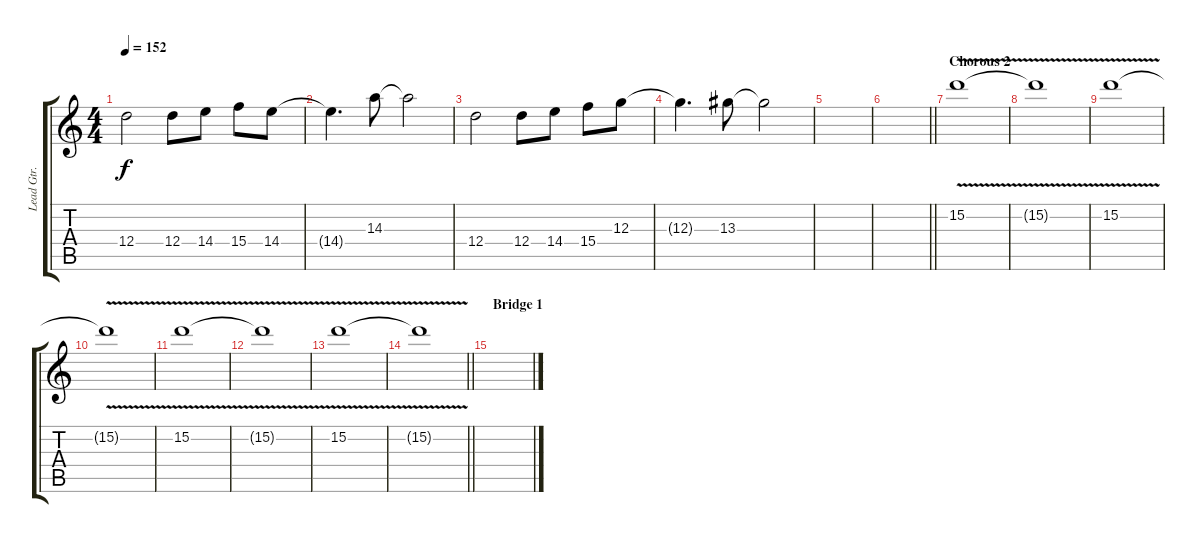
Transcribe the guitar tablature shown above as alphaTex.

\track ("Lead Gtr." "Lead Gtr.") {instrument distortionguitar}
\staff {score tabs}
\tuning (E4 B3 G3 D3 A2 D2) {hide}
\ts (4 4)
\tempo 152
\clef g2
\ks c
12.4.2{dy f} 12.4.8 14.4.8 15.4.8 14.4.8 |
14.4{t}.4{d} 14.3.8 14.3{t}.2 |
12.4.2 12.4.8 14.4.8 15.4.8 12.3.8 |
12.3{t}.4{d} 13.3.8 13.3{t}.2 |
|
\barLineRight lightlight
|
\section ("" "Chorous 2")
15.2{v}.1{volume 7} |
15.2{t}.1 |
15.2{v}.1 |
15.2{t}.1 |
15.2{v}.1 |
15.2{t}.1 |
15.2{v}.1 |
\barLineRight lightlight
15.2{t}.1 |
\section ("" "Bridge 1")
